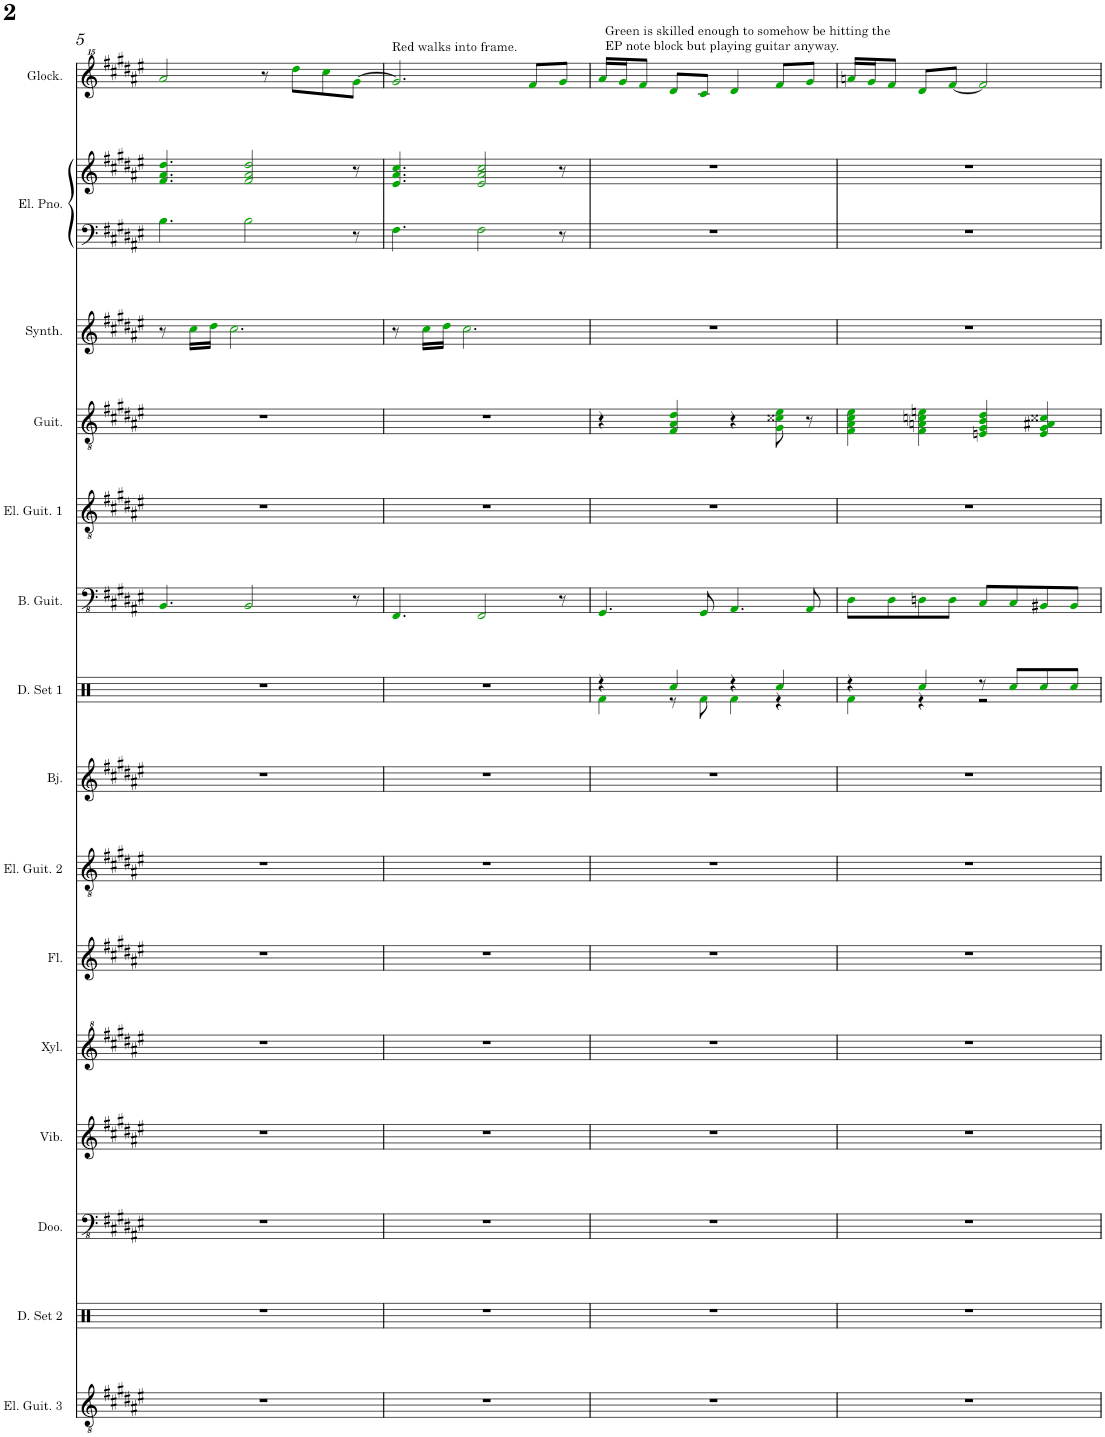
**kern	**kern	**kern	**kern	**kern	**kern	**kern	**kern	**kern	**kern	**kern	**kern	**kern	**kern	**kern	**kern
*part15	*part14	*part13	*part12	*part11	*part10	*part9	*part8	*part7	*part6	*part5	*part4	*part3	*part2	*part2	*part1
*staff16	*staff15	*staff14	*staff13	*staff12	*staff11	*staff10	*staff9	*staff8	*staff7	*staff6	*staff5	*staff4	*staff3	*staff2	*staff1
*I"Electric Guitar 3	*I"Drumset 2	*I"Didgeridoo	*I"Vibraphone	*I"Xylophone	*I"Flute	*I"Electric Guitar 2	*I"Banjo	*I"Drumset 1	*I"Bass Guitar	*I"Electric Guitar 1	*I"Guitar	*I"Square Synthesizer	*I"Electric Piano	*	*I"Glockenspiel
*I'El. Guit. 3	*I'D. Set 2	*I'Doo.	*I'Vib.	*I'Xyl.	*I'Fl.	*I'El. Guit. 2	*I'Bj.	*I'D. Set 1	*I'B. Guit.	*I'El. Guit. 1	*I'Guit.	*I'Synth.	*I'El. Pno.	*	*I'Glock.
!!LO:PB:g=z
*clefGv2	*clefX	*clefFv4	*clefG2	*clefG^2	*clefG2	*clefGv2	*clefG2	*clefX	*clefFv4	*clefGv2	*clefGv2	*clefG2	*clefF4	*clefG2	*clefG^^2
*k[f#c#g#d#a#e#]	*k[]	*k[f#c#g#d#a#e#]	*k[f#c#g#d#a#e#]	*k[f#c#g#d#a#e#]	*k[f#c#g#d#a#e#]	*k[f#c#g#d#a#e#]	*k[f#c#g#d#a#e#]	*k[]	*k[f#c#g#d#a#e#]	*k[f#c#g#d#a#e#]	*k[f#c#g#d#a#e#]	*k[f#c#g#d#a#e#]	*k[f#c#g#d#a#e#]	*k[f#c#g#d#a#e#]	*k[f#c#g#d#a#e#]
*M4/4	*M4/4	*M4/4	*M4/4	*M4/4	*M4/4	*M4/4	*M4/4	*M4/4	*M4/4	*M4/4	*M4/4	*M4/4	*M4/4	*M4/4	*M4/4
=5	=5	=5	=5	=5	=5	=5	=5	=5	=5	=5	=5	=5	=5	=5	=5
1r	1r	1r	1r	1r	1r	1r	1r	1r	4.BBBi/	1r	1r	8r	4.Bi\	4.f#i/ 4.a#i/ 4.dd#i/	2aaa#i/
.	.	.	.	.	.	.	.	.	.	.	.	16cc#i\LL	.	.	.
.	.	.	.	.	.	.	.	.	.	.	.	16dd#i\JJ	.	.	.
.	.	.	.	.	.	.	.	.	.	.	.	2.cc#i\	.	.	.
.	.	.	.	.	.	.	.	.	2BBBi/	.	.	.	2Bi\	2f#i/ 2a#i/ 2dd#i/	.
.	.	.	.	.	.	.	.	.	.	.	.	.	.	.	8r
.	.	.	.	.	.	.	.	.	.	.	.	.	.	.	8dddd#i\L
.	.	.	.	.	.	.	.	.	.	.	.	.	.	.	8cccc#i\
.	.	.	.	.	.	.	.	.	8r	.	.	.	8r	8r	[8ggg#i\J
=6	=6	=6	=6	=6	=6	=6	=6	=6	=6	=6	=6	=6	=6	=6	=6
!	!	!	!	!	!	!	!	!	!	!	!	!	!	!	!LO:TX:a:t=Red walks into frame.
1r	1r	1r	1r	1r	1r	1r	1r	1r	4.FFF#i/	1r	1r	8r	4.F#i\	4.e#i/ 4.a#i/ 4.cc#i/	2.ggg#i/]
.	.	.	.	.	.	.	.	.	.	.	.	16cc#i\LL	.	.	.
.	.	.	.	.	.	.	.	.	.	.	.	16dd#i\JJ	.	.	.
.	.	.	.	.	.	.	.	.	.	.	.	2.cc#i\	.	.	.
.	.	.	.	.	.	.	.	.	2FFF#i/	.	.	.	2F#i\	2e#i/ 2a#i/ 2cc#i/	.
.	.	.	.	.	.	.	.	.	.	.	.	.	.	.	8fff#i/L
.	.	.	.	.	.	.	.	.	8r	.	.	.	8r	8r	8ggg#i/J
=7	=7	=7	=7	=7	=7	=7	=7	=7	=7	=7	=7	=7	=7	=7	=7
*	*	*	*	*	*	*	*	*^	*	*	*	*	*	*	*
!	!	!	!	!	!	!	!	!	!	!	!	!	!	!	!	!LO:TX:a:t=Green is skilled enough to somehow be hitting the
!	!	!	!	!	!	!	!	!	!	!	!	!	!	!	!	!LO:TX:a:t=EP note block but playing guitar anyway.
1r	1r	1r	1r	1r	1r	1r	1r	4r	4Rfi\	4.GGG#i/	1r	4r	1r	1r	1r	16aaa#i/LL
.	.	.	.	.	.	.	.	.	.	.	.	.	.	.	.	16ggg#i/J
.	.	.	.	.	.	.	.	.	.	.	.	.	.	.	.	8fff#i/J
.	.	.	.	.	.	.	.	4Rcci/	8r	.	.	4F#i/ 4A#i/ 4d#i/	.	.	.	8ddd#i/L
.	.	.	.	.	.	.	.	.	8Rfi\	8GGG#i/	.	.	.	.	.	8ccc#i/J
.	.	.	.	.	.	.	.	4r	4Rfi\	4.AAA#i/	.	4r	.	.	.	4ddd#i/
.	.	.	.	.	.	.	.	4Rcci/	4r	.	.	8G#i\ 8c##Xi\ 8e#i\	.	.	.	8fff#i/L
.	.	.	.	.	.	.	.	.	.	8AAA#i/	.	8r	.	.	.	8ggg#i/J
=8	=8	=8	=8	=8	=8	=8	=8	=8	=8	=8	=8	=8	=8	=8	=8	=8
1r	1r	1r	1r	1r	1r	1r	1r	4r	4Rfi\	8DD#i\L	1r	4F#i\ 4A#i\ 4c#i\ 4e#i\	1r	1r	1r	16aaani/LL
.	.	.	.	.	.	.	.	.	.	.	.	.	.	.	.	16ggg#i/J
.	.	.	.	.	.	.	.	.	.	8DD#i\	.	.	.	.	.	8fff#i/J
.	.	.	.	.	.	.	.	4Rcci/	4r	8DDni\	.	4F#i\ 4Ani\ 4cni\ 4eni\	.	.	.	8ddd#i/L
.	.	.	.	.	.	.	.	.	.	8DDi\J	.	.	.	.	.	[8fff#i/J
.	.	.	.	.	.	.	.	8r	2r	8CC#i/L	.	4Eni/ 4G#i/ 4Bi/ 4d#i/	.	.	.	2fff#i/]
.	.	.	.	.	.	.	.	8Rcci/L	.	8CC#i/	.	.	.	.	.	.
.	.	.	.	.	.	.	.	8Rcci/	.	8BBB#Xi/	.	4Ei/ 4G#i/ 4A#Xi/ 4c##Xi/	.	.	.	.
.	.	.	.	.	.	.	.	8Rcci/J	.	8BBB#i/J	.	.	.	.	.	.
*	*	*	*	*	*	*	*	*v	*v	*	*	*	*	*	*	*
=	=	=	=	=	=	=	=	=	=	=	=	=	=	=	=
*-	*-	*-	*-	*-	*-	*-	*-	*-	*-	*-	*-	*-	*-	*-	*-
